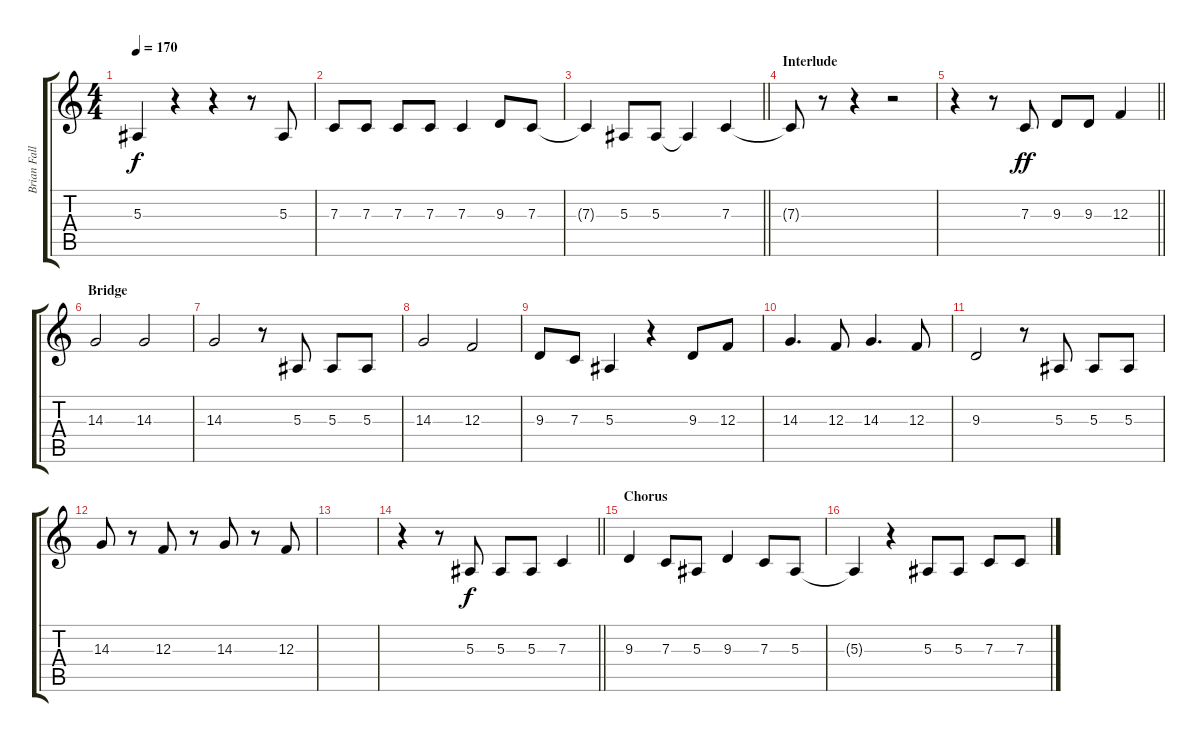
\track ("Brian Fallon - Vox" "Brian Fall") {instrument tenorsax}
\staff {score tabs}
\tuning (D4 A3 F3 C3 G2 D2) {hide}
\ts (4 4)
\tempo 170
\clef g2
\ks c
5.3{t}.4{dy f} r.4 r.4 r.8 5.3.8 |
7.3.8 7.3.8 7.3.8 7.3.8 7.3.4 9.3.8 7.3.8 |
\barLineRight lightlight
7.3{t}.4 5.3.8 5.3.8 5.3{t}.4 7.3.4 |
\section ("" "Interlude")
7.3{t}.8 r.8 r.4 r.2 |
\barLineRight lightlight
r.4 r.8 7.3.8{dy ff} 9.3.8 9.3.8 12.3.4 |
\section ("" "Bridge")
14.3.2 14.3.2 |
14.3.2 r.8 5.3.8 5.3.8 5.3.8 |
14.3.2 12.3.2 |
9.3.8 7.3.8 5.3.4 r.4 9.3.8 12.3.8 |
14.3.4{d} 12.3.8 14.3.4{d} 12.3.8 |
9.3.2 r.8 5.3.8 5.3.8 5.3.8 |
14.3.8 r.8 12.3.8 r.8 14.3.8 r.8 12.3.8 |
|
\barLineRight lightlight
r.4 r.8 5.3.8{dy f} 5.3.8 5.3.8 7.3.4 |
\section ("" "Chorus")
9.3.4 7.3.8 5.3.8 9.3.4 7.3.8 5.3.8 |
5.3{t}.4 r.4 5.3.8 5.3.8 7.3.8 7.3.8
